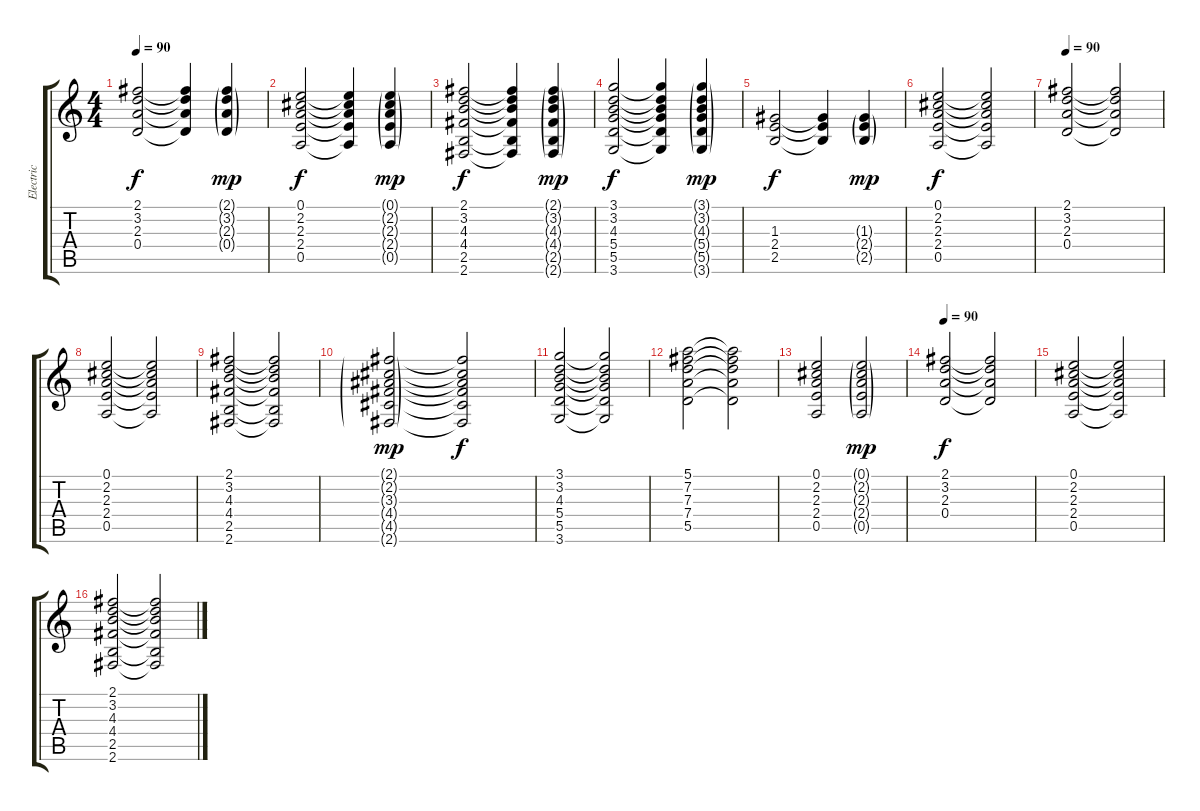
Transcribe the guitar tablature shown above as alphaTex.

\track ("Electric" "Electric") {instrument overdrivenguitar}
\staff {score tabs}
\tuning (E4 B3 G3 D3 A2 E2) {hide}
\ts (4 4)
\tempo 90
\clef g2
\ks c
(2.1 3.2 2.3 0.4).2{dy f} (2.1{t} 3.2{t} 2.3{t} 0.4{t}).4 (2.1{g} 3.2{g} 2.3{g} 0.4{g}).4{dy mp} |
(0.1 2.2 2.3 2.4 0.5).2{dy f} (0.1{t} 2.2{t} 2.3{t} 2.4{t} 0.5{t}).4 (0.1{g} 2.2{g} 2.3{g} 2.4{g} 0.5{g}).4{dy mp} |
(2.1 3.2 4.3 4.4 2.5 2.6).2{dy f} (2.1{t} 3.2{t} 4.3{t} 4.4{t} 2.5{t} 2.6{t}).4 (2.1{g} 3.2{g} 4.3{g} 4.4{g} 2.5{g} 2.6{g}).4{dy mp} |
(3.1 3.2 4.3 5.4 5.5 3.6).2{dy f} (3.1{t} 3.2{t} 4.3{t} 5.4{t} 5.5{t} 3.6{t}).4 (3.1{g} 3.2{g} 4.3{g} 5.4{g} 5.5{g} 3.6{g}).4{dy mp} |
(1.3 2.4 2.5).2{dy f} (1.3{t} 2.4{t} 2.5{t}).4 (1.3{g} 2.4{g} 2.5{g}).4{dy mp} |
(0.1 2.2 2.3 2.4 0.5).2{dy f} (0.1{t} 2.2{t} 2.3{t} 2.4{t} 0.5{t}).2 |
\tempo 90
(2.1 3.2 2.3 0.4).2 (2.1{t} 3.2{t} 2.3{t} 0.4{t}).2 |
(0.1 2.2 2.3 2.4 0.5).2 (0.1{t} 2.2{t} 2.3{t} 2.4{t} 0.5{t}).2 |
(2.1 3.2 4.3 4.4 2.5 2.6).2 (2.1{t} 3.2{t} 4.3{t} 4.4{t} 2.5{t} 2.6{t}).2 |
(2.1{g} 2.2{g} 3.3{g} 4.4{g} 4.5{g} 2.6{g}).2{dy mp} (2.1{t} 2.2{t} 3.3{t} 4.4{t} 4.5{t} 2.6{t}).2{dy f} |
(3.1 3.2 4.3 5.4 5.5 3.6).2 (3.1{t} 3.2{t} 4.3{t} 5.4{t} 5.5{t} 3.6{t}).2 |
(5.1 7.2 7.3 7.4 5.5).2 (5.1{t} 7.2{t} 7.3{t} 7.4{t} 5.5{t}).2 |
(0.1 2.2 2.3 2.4 0.5).2 (0.1{g} 2.2{g} 2.3{g} 2.4{g} 0.5{g}).2{dy mp} |
\tempo 90
(2.1 3.2 2.3 0.4).2{dy f} (2.1{t} 3.2{t} 2.3{t} 0.4{t}).2 |
(0.1 2.2 2.3 2.4 0.5).2 (0.1{t} 2.2{t} 2.3{t} 2.4{t} 0.5{t}).2 |
(2.1 3.2 4.3 4.4 2.5 2.6).2 (2.1{t} 3.2{t} 4.3{t} 4.4{t} 2.5{t} 2.6{t}).2
